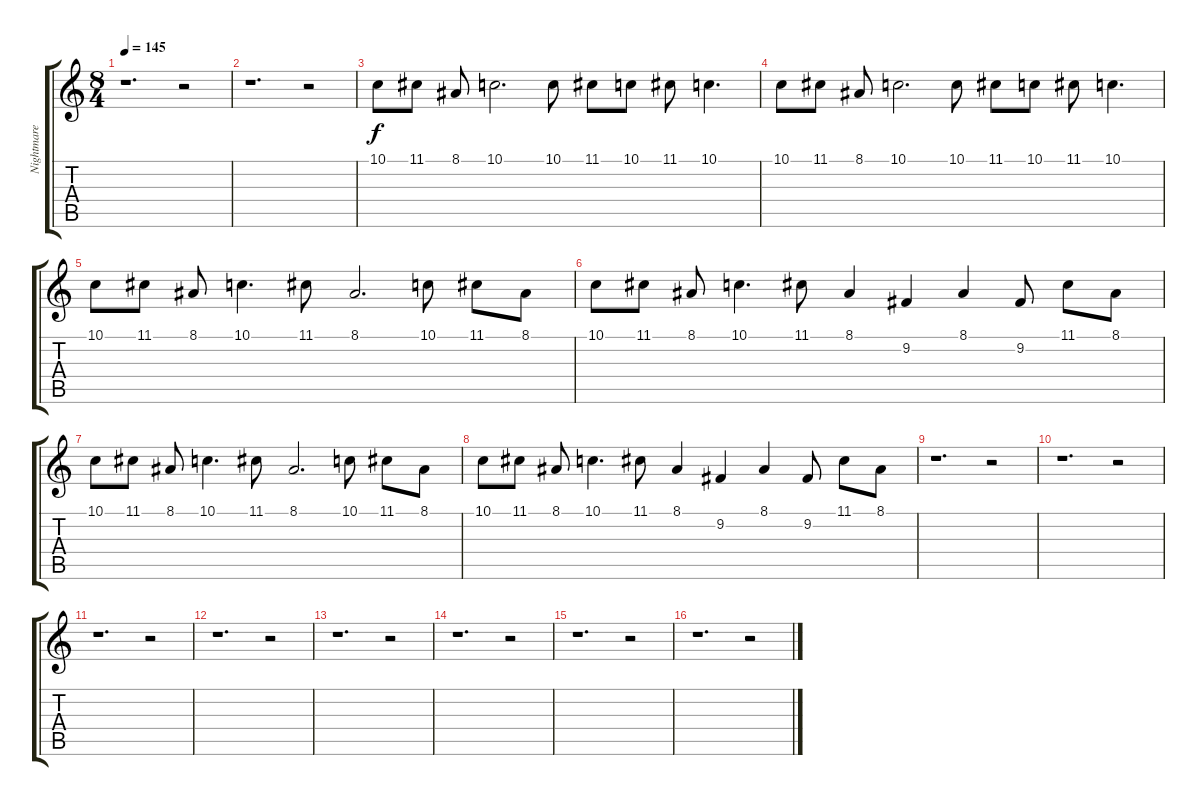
\track ("Nightmare Insustries" "Nightmare ") {instrument lead2sawtooth}
\staff {score tabs}
\tuning (D4 A3 F3 C3 G2 C2) {hide}
\ts (8 4)
\tempo 145
\clef g2
\ks c
r.1{d dy f} r.2 |
r.1{d} r.2 |
10.1.8 11.1.8 8.1.8 10.1.2{d} 10.1.8 11.1.8 10.1.8 11.1.8 10.1.4{d} |
10.1.8 11.1.8 8.1.8 10.1.2{d} 10.1.8 11.1.8 10.1.8 11.1.8 10.1.4{d} |
10.1.8 11.1.8 8.1.8 10.1.4{d} 11.1.8 8.1.2{d} 10.1.8 11.1.8 8.1.8 |
10.1.8 11.1.8 8.1.8 10.1.4{d} 11.1.8 8.1.4 9.2.4 8.1.4 9.2.8 11.1.8 8.1.8 |
10.1.8 11.1.8 8.1.8 10.1.4{d} 11.1.8 8.1.2{d} 10.1.8 11.1.8 8.1.8 |
10.1.8 11.1.8 8.1.8 10.1.4{d} 11.1.8 8.1.4 9.2.4 8.1.4 9.2.8 11.1.8 8.1.8 |
r.1{d} r.2 |
r.1{d} r.2 |
r.1{d} r.2 |
r.1{d} r.2 |
r.1{d} r.2 |
r.1{d} r.2 |
r.1{d} r.2 |
r.1{d} r.2
